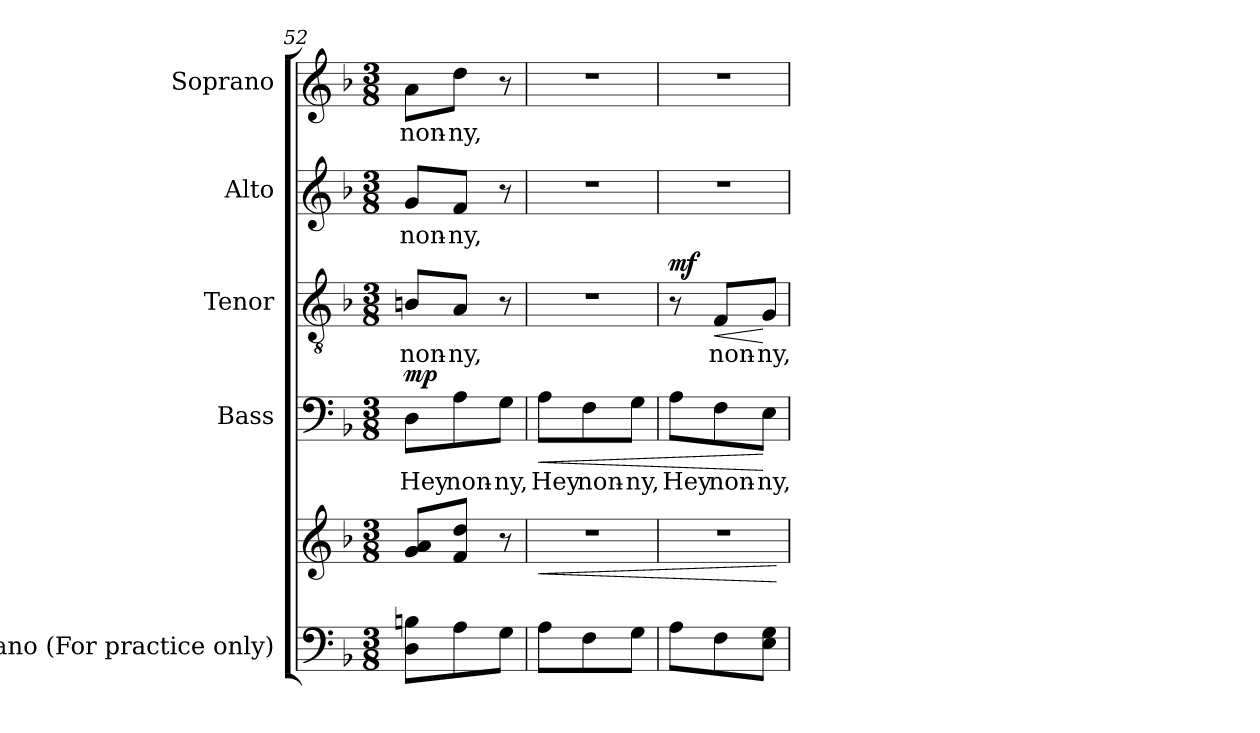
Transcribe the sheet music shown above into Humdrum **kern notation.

**kern	**kern	**dynam	**kern	**text	**dynam	**kern	**text	**dynam	**kern	**text	**kern	**text
*part5	*part5	*part5	*part4	*part4	*part4	*part3	*part3	*part3	*part2	*part2	*part1	*part1
*staff6	*staff5	*staff5/6	*staff4	*staff4	*staff4	*staff3	*staff3	*staff3	*staff2	*staff2	*staff1	*staff1
*I"Piano (For practice only)	*	*	*I"Bass	*	*	*I"Tenor	*	*	*I"Alto	*	*I"Soprano	*
*I'Pno.	*	*	*I'B.	*	*	*I'T.	*	*	*I'A.	*	*I'S.	*
*clefF4	*clefG2	*	*clefF4	*	*	*clefGv2	*	*	*clefG2	*	*clefG2	*
*	*	*	*	*	*	*ITrd7c12	*	*	*	*	*	*
*k[b-]	*k[b-]	*	*k[b-]	*	*	*k[b-]	*	*	*k[b-]	*	*k[b-]	*
*F:	*F:	*	*F:	*	*	*F:	*	*	*F:	*	*F:	*
*M3/8	*M3/8	*	*M3/8	*	*	*M3/8	*	*	*M3/8	*	*M3/8	*
=52	=52	=52	=52	=52	=52	=52	=52	=52	=52	=52	=52	=52
!	!	!	!	!LO:LY:b:color=#000000	!	!	!	!	!	!	!	!
!	!	!	!	!	!	!	!LO:LY:b:color=#000000	!	!	!	!	!
!	!	!	!	!	!	!	!	!	!	!LO:LY:b:color=#000000	!	!
!	!	!	!	!	!	!	!	!	!	!	!	!LO:LY:b:color=#000000
8Di\ 8BniL	8gi/ 8aiL	.	8Di\L	Hey	mp	8BBni/L	non-	.	8gi/L	non-	8ai\L	non-
!	!	!	!	!LO:LY:b:color=#000000	!	!	!	!	!	!	!	!
!	!	!	!	!	!	!	!LO:LY:b:color=#000000	!	!	!	!	!
!	!	!	!	!	!	!	!	!	!	!LO:LY:b:color=#000000	!	!
!	!	!	!	!	!	!	!	!	!	!	!	!LO:LY:b:color=#000000
8Ai\	8fi/ 8ddiJ	.	8Ai\	non-	.	8AAi/J	-ny,	.	8fi/J	-ny,	8ddi\J	-ny,
!	!	!	!	!LO:LY:b:color=#000000	!	!	!	!	!	!	!	!
8Gi\J	8r	.	8Gi\J	-ny,	.	8r	.	.	8r	.	8r	.
!!LO:LB:g=z
=53	=53	=53	=53	=53	=53	=53	=53	=53	=53	=53	=53	=53
!	!LO:N:vis=1	!LO:HP:b	!	!	!	!	!	!	!	!	!	!
!	!	!	!	!LO:LY:b:color=#000000	!LO:HP:b	!LO:N:vis=1	!	!	!LO:N:vis=1	!	!LO:N:vis=1	!
8Ai\L	4.r	<	8Ai\L	Hey	<	4.r	.	.	4.r	.	4.r	.
!	!	!	!	!LO:LY:b:color=#000000	!	!	!	!	!	!	!	!
8Fi\	.	.	8Fi\	non-	.	.	.	.	.	.	.	.
!	!	!	!	!LO:LY:b:color=#000000	!	!	!	!	!	!	!	!
8Gi\J	.	.	8Gi\J	-ny,	.	.	.	.	.	.	.	.
=54	=54	=54	=54	=54	=54	=54	=54	=54	=54	=54	=54	=54
!	!LO:N:vis=1	!	!	!	!	!	!	!	!	!	!	!
!	!	!	!	!LO:LY:b:color=#000000	!	!	!	!	!LO:N:vis=1	!	!LO:N:vis=1	!
8Ai\L	4.r	.	8Ai\L	Hey	.	8r	.	mf	4.r	.	4.r	.
!	!	!	!	!LO:LY:b:color=#000000	!	!	!	!	!	!	!	!
!	!	!	!	!	!	!	!LO:LY:b:color=#000000	!LO:HP:b	!	!	!	!
8Fi\	.	.	8Fi\	non-	.	8FFi/L	non-	<	.	.	.	.
!	!	!	!	!LO:LY:b:color=#000000	!	!	!	!	!	!	!	!
!	!	!	!	!	!	!	!LO:LY:b:color=#000000	!	!	!	!	!
8Ei\ 8GiJ	.	.	8Ei\J	-ny,	[	8GGi/J	-ny,	[	.	.	.	.
.	.	[	.	.	.	.	.	.	.	.	.	.
=	=	=	=	=	=	=	=	=	=	=	=	=
*-	*-	*-	*-	*-	*-	*-	*-	*-	*-	*-	*-	*-
